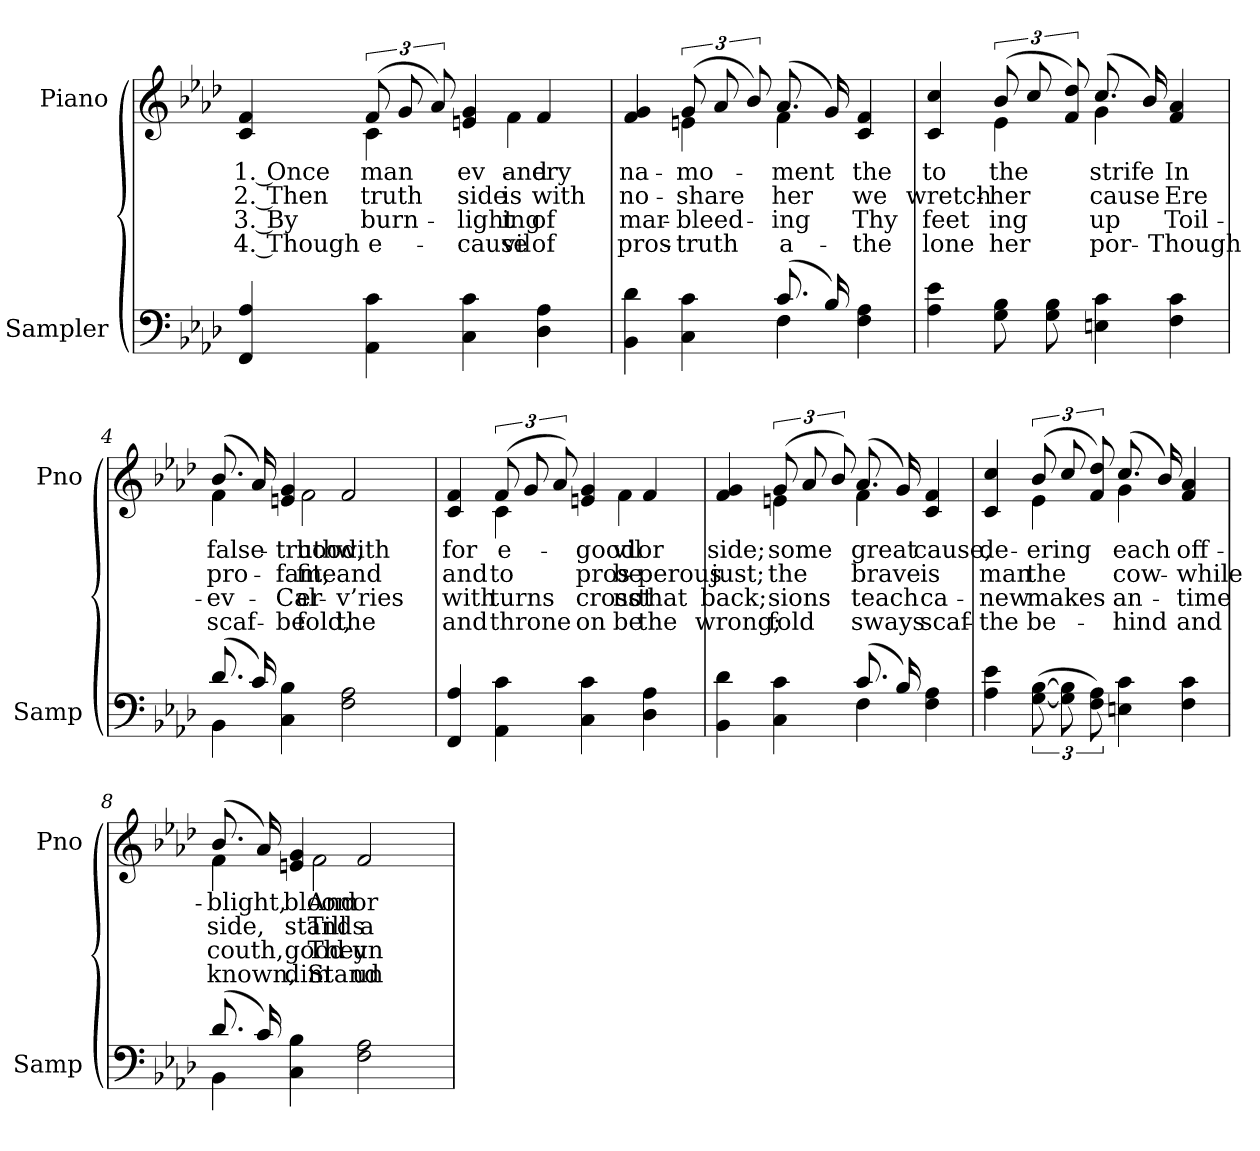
**kern	**kern	**text	**text	**text	**text
*part2	*part1	*part1	*part1	*part1	*part1
*staff2	*staff1	*staff1	*staff1	*staff1	*staff1
*I"Sampler	*I"Piano	*	*	*	*
*I'Samp	*I'Pno	*	*	*	*
*clefF4	*clefG2	*	*	*	*
*k[b-e-a-d-]	*k[b-e-a-d-]	*	*	*	*
*A-:	*A-:	*	*	*	*
=1	=1	=1	=1	=1	=1
*	*^	*	*	*	*
4FF 4A-	4c 4f	4ryy	1. Once	2. Then	3. By	4. Though
4AA- 4c	(12f/	4c	man	truth	burn-	e-
.	12g/	.	.	.	.	.
.	12a-/)	.	.	.	.	.
4C 4c	4en 4g	6ryy	ev-	side	light	cause
.	.	4f	and	is	-ing	-vil
4D- 4A-	4f/	.	-ery	with	of	of
.	.	12ryy	.	.	.	.
=2	=2	=2	=2	=2	=2	=2
*^	*	*	*	*	*	*
4BB- 4d-	2ryy	4f 4g	4ryy	na-	no-	mar-	pros-
4C 4c	.	(12g/	4en	mo-	share	bleed-	truth
.	.	12a-/	.	.	.	.	.
.	.	12b-/)	.	.	.	.	.
(8.c/	4F	(8.a-/	4f	-ment	her	-ing	a-
16B-/)	.	16g/)	.	.	.	.	.
4F 4A-	4ryy	4c 4f	4ryy	the	we	Thy	the
*v	*v	*	*	*	*	*	*
=3	=3	=3	=3	=3	=3	=3
4A- 4e-	4c 4cc	4ryy	to	wretch-	feet	-lone
8G 8B-	(12b-/	4e-	the	her	-ing	her
.	12cc/	.	.	.	.	.
8G 8B-	.	.	.	.	.	.
.	12f/ 12dd-/)	.	.	.	.	.
4En 4c	(8.cc/	4g	strife	cause	up	por-
.	16b-/)	.	.	.	.	.
4F 4c	4f/ 4a-/	4ryy	In	Ere	Toil-	Though
=4	=4	=4	=4	=4	=4	=4
*^	*	*	*	*	*	*
(8.d-/	4BB-	(8.b-/	4f	false-	pro-	ev-	scaf-
16c/)	.	16a-/)	.	.	.	.	.
4C 4B-	2.ryy	4en/ 4g/	16ryy	truth	fame	Cal-	be
.	.	.	2f	-hood,	-fit,	-er	-fold,
2F 2A-	.	2f/	.	with	and	-v’ries	the
.	.	.	8.ryy	.	.	.	.
*v	*v	*	*	*	*	*	*
=5	=5	=5	=5	=5	=5	=5
4FF 4A-	4c/ 4f/	4ryy	for	and	with	and
4AA- 4c	(12f/	4c	e-	to	turns	throne
.	12g/	.	.	.	.	.
.	12a-/)	.	.	.	.	.
4C 4c	4en/ 4g/	6ryy	good	pros-	cross	-on
.	.	4f	-vil	be	not	be
4D- 4A-	4f/	.	or	-perous	that	the
.	.	12ryy	.	.	.	.
=6	=6	=6	=6	=6	=6	=6
*^	*	*	*	*	*	*
4BB- 4d-	2ryy	4f/ 4g/	4ryy	side;	just;	back;	wrong;
4C 4c	.	(12g/	4en	some	the	-sions	-fold
.	.	12a-/	.	.	.	.	.
.	.	12b-/)	.	.	.	.	.
(8.c/	4F	(8.a-/	4f	great	brave	teach	sways
16B-/)	.	16g/)	.	.	.	.	.
4F 4A-	4ryy	4c/ 4f/	4ryy	cause,	is	-ca-	scaf-
*v	*v	*	*	*	*	*	*
=7	=7	=7	=7	=7	=7	=7
4A- 4e-	4c/ 4cc/	4ryy	de-	man	new	the
([12G\ [12B-\	(12b-/	4e-	-ering	the	makes	be-
12G\] 12B-\]	12cc/	.	.	.	.	.
12F\ 12A-\)	12f/ 12dd-/)	.	.	.	.	.
4En 4c	(8.cc/	4g	each	cow-	an-	-hind
.	16b-/)	.	.	.	.	.
4F 4c	4f/ 4a-/	4ryy	off-	while	time	and
=8	=8	=8	=8	=8	=8	=8
*^	*	*	*	*	*	*
(8.d-/	4BB-	(8.b-/	4f	blight,	-side,	-couth,	-known,
16c/)	.	16a-/)	.	.	.	.	.
4C 4B-	2.ryy	4en/ 4g/	16ryy	bloom	stands	good	dim
.	.	.	2f	And	Till	They	Stand-
2F 2A-	.	2f/	.	or	a-	un-	un-
.	.	.	8.ryy	.	.	.	.
*v	*v	*	*	*	*	*	*
*	*v	*v	*	*	*	*
=	=	=	=	=	=
*-	*-	*-	*-	*-	*-
